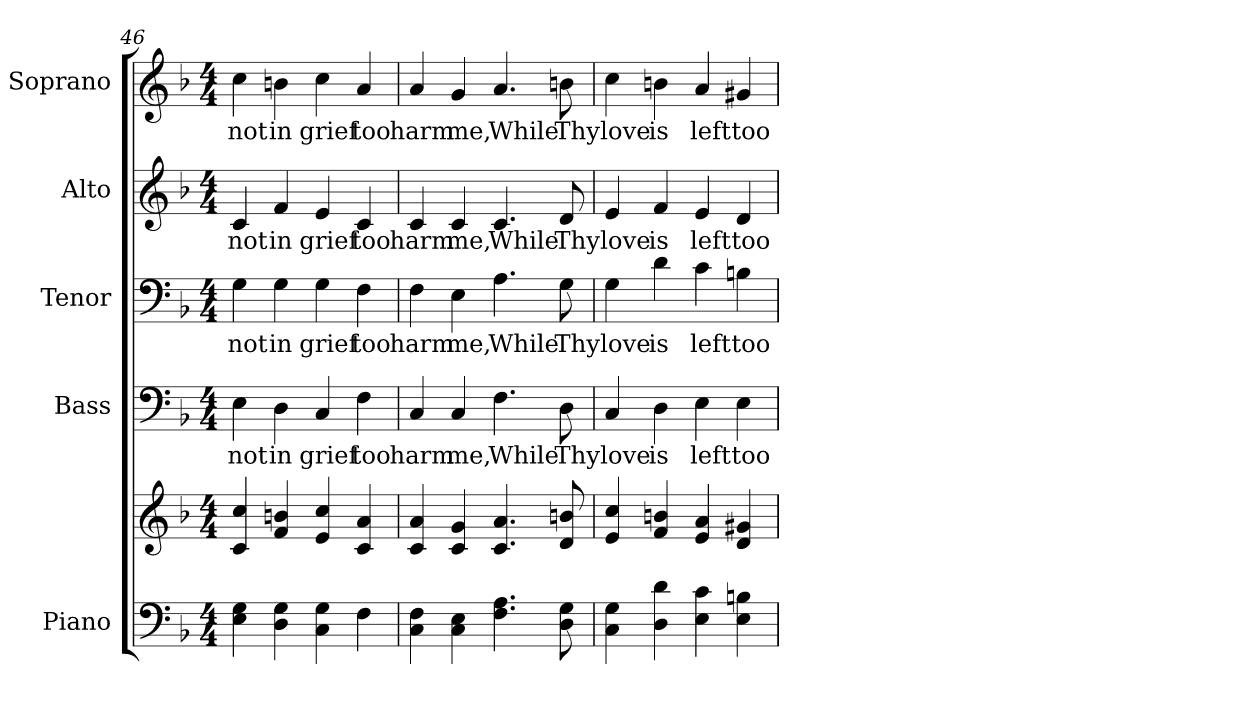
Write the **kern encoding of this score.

**kern	**kern	**kern	**text	**kern	**text	**kern	**text	**kern	**text
*part5	*part5	*part4	*part4	*part3	*part3	*part2	*part2	*part1	*part1
*staff6	*staff5	*staff4	*staff4	*staff3	*staff3	*staff2	*staff2	*staff1	*staff1
*I"Piano	*	*I"Bass	*	*I"Tenor	*	*I"Alto	*	*I"Soprano	*
*I'Pno.	*	*I'B.	*	*I'T.	*	*I'A.	*	*I'S.	*
*clefF4	*clefG2	*clefF4	*	*clefF4	*	*clefG2	*	*clefG2	*
*k[b-]	*k[b-]	*k[b-]	*	*k[b-]	*	*k[b-]	*	*k[b-]	*
*F:	*F:	*F:	*	*F:	*	*F:	*	*F:	*
*M4/4	*M4/4	*M4/4	*	*M4/4	*	*M4/4	*	*M4/4	*
=46	=46	=46	=46	=46	=46	=46	=46	=46	=46
!	!	!	!LO:LY:b:color=#000000	!	!	!	!	!	!
!	!	!	!	!	!LO:LY:b:color=#000000	!	!	!	!
!	!	!	!	!	!	!	!LO:LY:b:color=#000000	!	!
!	!	!	!	!	!	!	!	!	!LO:LY:b:color=#000000
4Ei\ 4Gi	4ci/ 4cci	4Ei\	not	4Gi\	not	4ci/	not	4cci\	not
!	!	!	!LO:LY:b:color=#000000	!	!	!	!	!	!
!	!	!	!	!	!LO:LY:b:color=#000000	!	!	!	!
!	!	!	!	!	!	!	!LO:LY:b:color=#000000	!	!
!	!	!	!	!	!	!	!	!	!LO:LY:b:color=#000000
4Di\ 4Gi	4fi/ 4bni	4Di\	in	4Gi\	in	4fi/	in	4bni\	in
!	!	!	!LO:LY:b:color=#000000	!	!	!	!	!	!
!	!	!	!	!	!LO:LY:b:color=#000000	!	!	!	!
!	!	!	!	!	!	!	!LO:LY:b:color=#000000	!	!
!	!	!	!	!	!	!	!	!	!LO:LY:b:color=#000000
4Ci\ 4Gi	4ei/ 4cci	4Ci/	grief	4Gi\	grief	4ei/	grief	4cci\	grief
!	!	!	!LO:LY:b:color=#000000	!	!	!	!	!	!
!	!	!	!	!	!LO:LY:b:color=#000000	!	!	!	!
!	!	!	!	!	!	!	!LO:LY:b:color=#000000	!	!
!	!	!	!	!	!	!	!	!	!LO:LY:b:color=#000000
4Fi\	4ci/ 4ai	4Fi\	too	4Fi\	too	4ci/	too	4ai/	too
!!LO:PB:g=z
=47	=47	=47	=47	=47	=47	=47	=47	=47	=47
!	!	!	!LO:LY:b:color=#000000	!	!	!	!	!	!
!	!	!	!	!	!LO:LY:b:color=#000000	!	!	!	!
!	!	!	!	!	!	!	!LO:LY:b:color=#000000	!	!
!	!	!	!	!	!	!	!	!	!LO:LY:b:color=#000000
4Ci\ 4Fi	4ci/ 4ai	4Ci/	harm	4Fi\	harm	4ci/	harm	4ai/	harm
!	!	!	!LO:LY:b:color=#000000	!	!	!	!	!	!
!	!	!	!	!	!LO:LY:b:color=#000000	!	!	!	!
!	!	!	!	!	!	!	!LO:LY:b:color=#000000	!	!
!	!	!	!	!	!	!	!	!	!LO:LY:b:color=#000000
4Ci\ 4Ei	4ci/ 4gi	4Ci/	me,	4Ei\	me,	4ci/	me,	4gi/	me,
!	!	!	!LO:LY:b:color=#000000	!	!	!	!	!	!
!	!	!	!	!	!LO:LY:b:color=#000000	!	!	!	!
!	!	!	!	!	!	!	!LO:LY:b:color=#000000	!	!
!	!	!	!	!	!	!	!	!	!LO:LY:b:color=#000000
4.Fi\ 4.Ai	4.ci/ 4.ai	4.Fi\	While	4.Ai\	While	4.ci/	While	4.ai/	While
!	!	!	!LO:LY:b:color=#000000	!	!	!	!	!	!
!	!	!	!	!	!LO:LY:b:color=#000000	!	!	!	!
!	!	!	!	!	!	!	!LO:LY:b:color=#000000	!	!
!	!	!	!	!	!	!	!	!	!LO:LY:b:color=#000000
8Di\ 8Gi	8di/ 8bni	8Di\	Thy	8Gi\	Thy	8di/	Thy	8bni\	Thy
=48	=48	=48	=48	=48	=48	=48	=48	=48	=48
!	!	!	!LO:LY:b:color=#000000	!	!	!	!	!	!
!	!	!	!	!	!LO:LY:b:color=#000000	!	!	!	!
!	!	!	!	!	!	!	!LO:LY:b:color=#000000	!	!
!	!	!	!	!	!	!	!	!	!LO:LY:b:color=#000000
4Ci\ 4Gi	4ei/ 4cci	4Ci/	love	4Gi\	love	4ei/	love	4cci\	love
!	!	!	!LO:LY:b:color=#000000	!	!	!	!	!	!
!	!	!	!	!	!LO:LY:b:color=#000000	!	!	!	!
!	!	!	!	!	!	!	!LO:LY:b:color=#000000	!	!
!	!	!	!	!	!	!	!	!	!LO:LY:b:color=#000000
4Di\ 4di	4fi/ 4bni	4Di\	is	4di\	is	4fi/	is	4bni\	is
!	!	!	!LO:LY:b:color=#000000	!	!	!	!	!	!
!	!	!	!	!	!LO:LY:b:color=#000000	!	!	!	!
!	!	!	!	!	!	!	!LO:LY:b:color=#000000	!	!
!	!	!	!	!	!	!	!	!	!LO:LY:b:color=#000000
4Ei\ 4ci	4ei/ 4ai	4Ei\	left	4ci\	left	4ei/	left	4ai/	left
!	!	!	!LO:LY:b:color=#000000	!	!	!	!	!	!
!	!	!	!	!	!LO:LY:b:color=#000000	!	!	!	!
!	!	!	!	!	!	!	!LO:LY:b:color=#000000	!	!
!	!	!	!	!	!	!	!	!	!LO:LY:b:color=#000000
4Ei\ 4Bni	4di/ 4g#Xi	4Ei\	too	4Bni\	too	4di/	too	4g#Xi/	too
=	=	=	=	=	=	=	=	=	=
*-	*-	*-	*-	*-	*-	*-	*-	*-	*-
